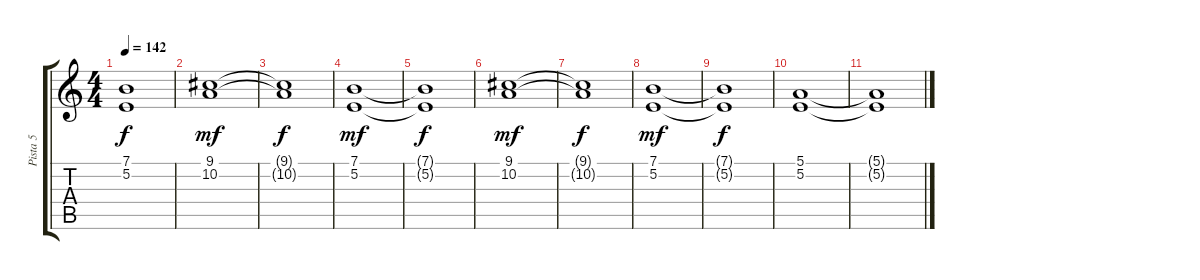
\track ("Pista 5" "Pista 5") {instrument pad1newage}
\staff {score tabs}
\tuning (E4 B3 G3 D3 A2 E2) {hide}
\ts (4 4)
\tempo 142
\clef g2
\ks c
(7.1{t} 5.2{t}).1{dy f} |
(9.1 10.2).1{dy mf} |
(9.1{t} 10.2{t}).1{dy f} |
(7.1 5.2).1{dy mf} |
(7.1{t} 5.2{t}).1{dy f} |
(9.1 10.2).1{dy mf} |
(9.1{t} 10.2{t}).1{dy f} |
(7.1 5.2).1{dy mf} |
(7.1{t} 5.2{t}).1{dy f} |
(5.1 5.2).1{volume 0} |
(5.1{t} 5.2{t}).1
